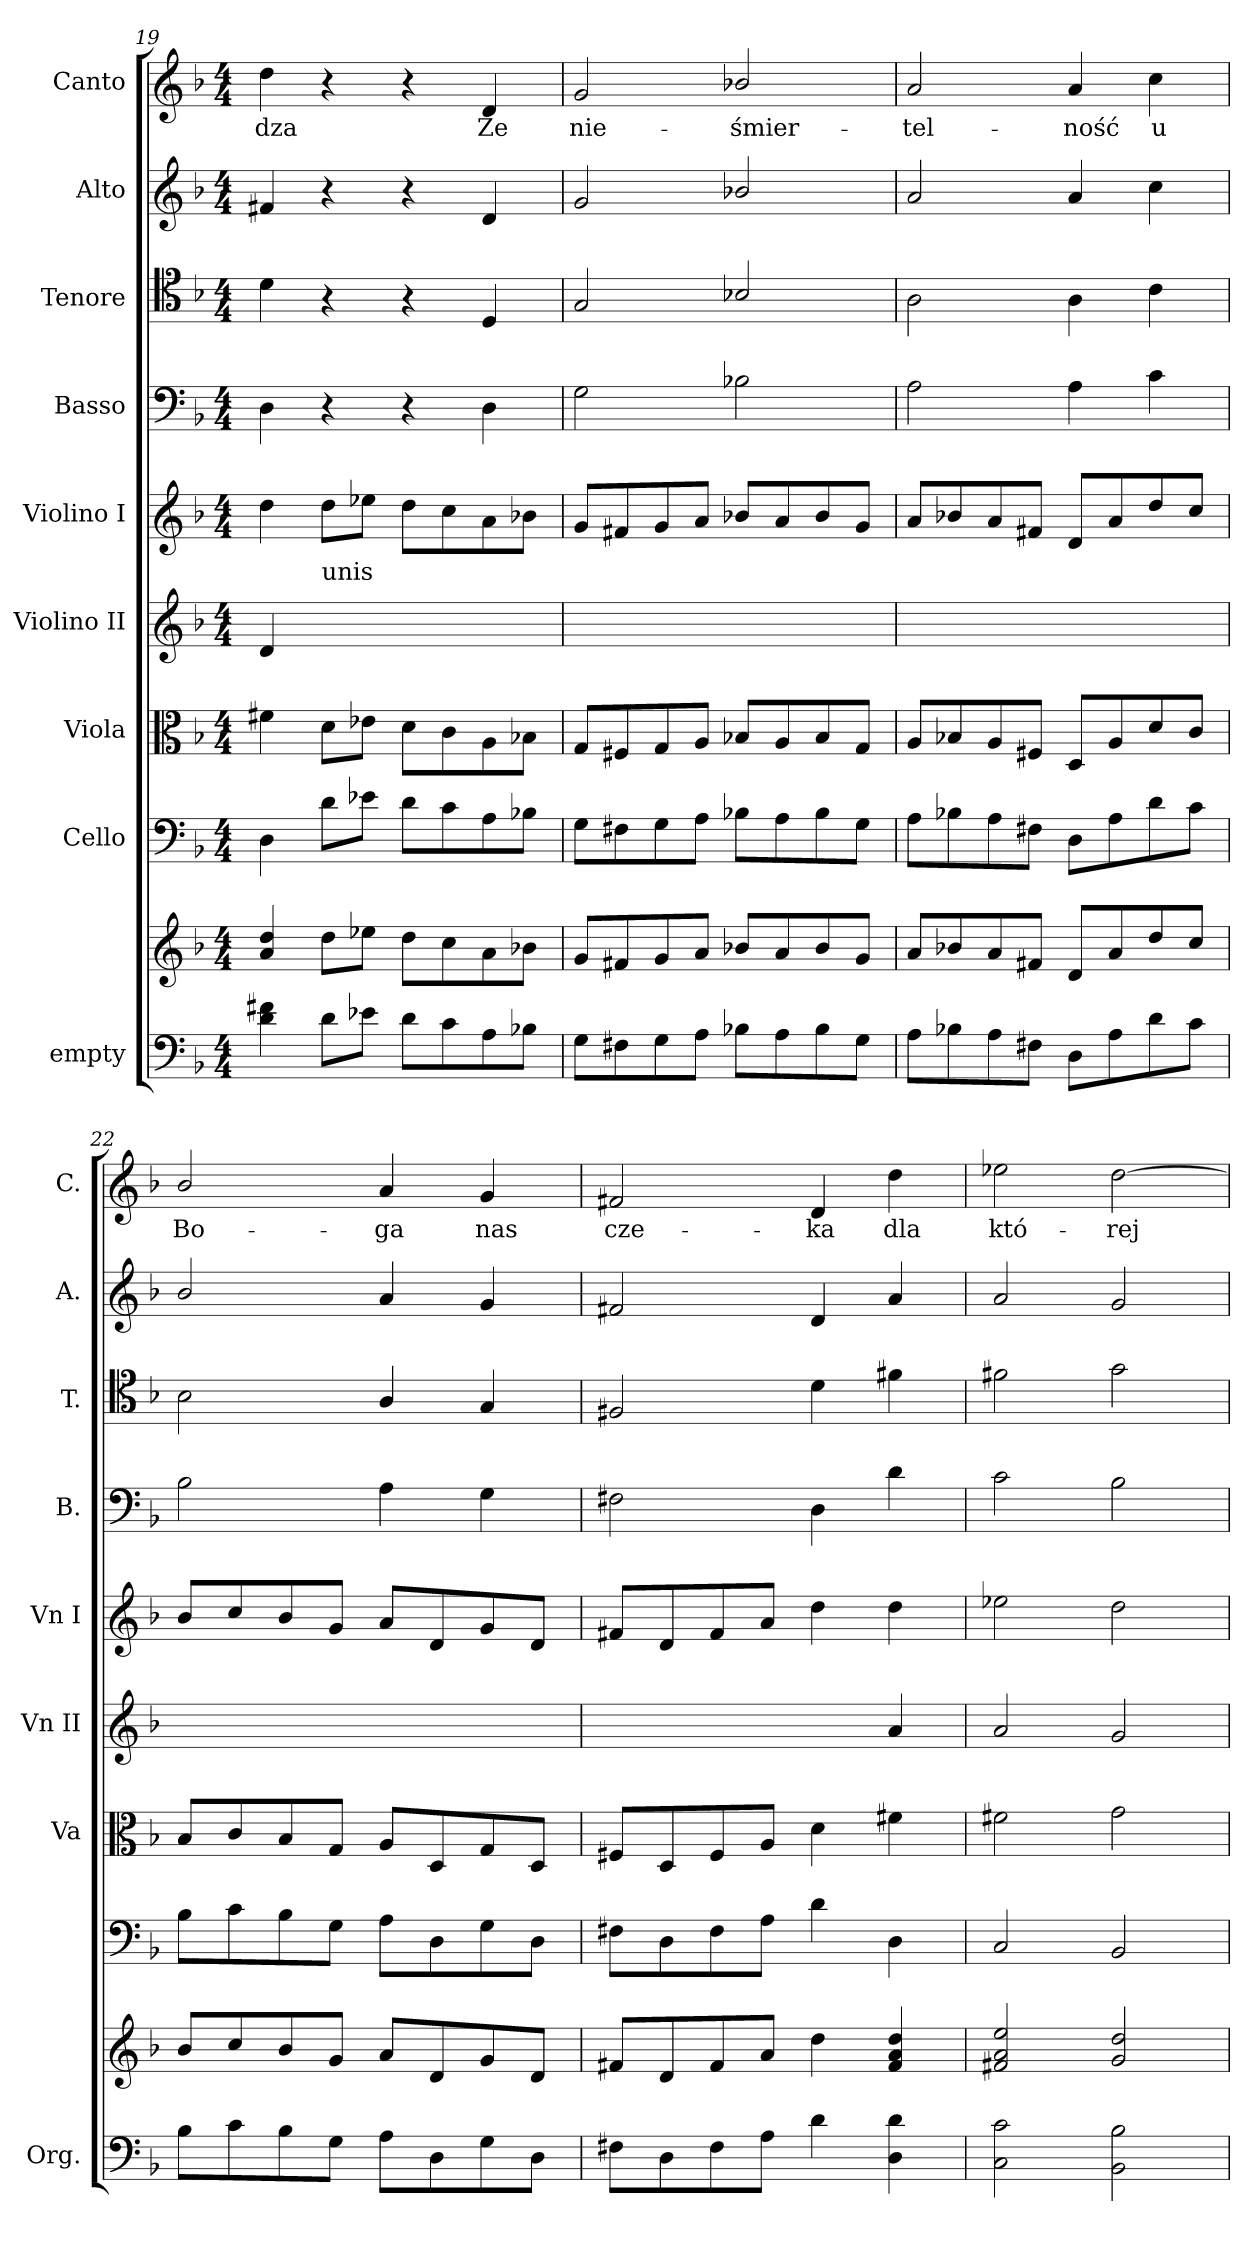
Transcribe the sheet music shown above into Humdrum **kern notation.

**kern	**kern	**kern	**kern	**kern	**kern	**kern	**kern	**kern	**kern	**text
*part9	*part9	*part8	*part7	*part6	*part5	*part4	*part3	*part2	*part1	*part1
*staff10	*staff9	*staff8	*staff7	*staff6	*staff5	*staff4	*staff3	*staff2	*staff1	*staff1
*I"empty	*	*I"Cello	*I"Viola	*I"Violino II	*I"Violino I	*I"Basso	*I"Tenore	*I"Alto	*I"Canto	*
*I'Org.	*	*	*I'Va	*I'Vn II	*I'Vn I	*I'B.	*I'T.	*I'A.	*I'C.	*
*clefF4	*clefG2	*clefF4	*clefC3	*clefG2	*clefG2	*clefF4	*clefC4	*clefG2	*clefG2	*
*k[b-]	*k[b-]	*k[b-]	*k[b-]	*k[b-]	*k[b-]	*k[b-]	*k[b-]	*k[b-]	*k[b-]	*
*d:	*d:	*d:	*d:	*d:	*d:	*d:	*d:	*d:	*d:	*
*M4/4	*M4/4	*M4/4	*M4/4	*M4/4	*M4/4	*M4/4	*M4/4	*M4/4	*M4/4	*
=19	=19	=19	=19	=19	=19	=19	=19	=19	=19	=19
4d\ 4f#X\	4a/ 4dd/	4D\	4f#X\	4d/	4dd\	4D\	4d\	4f#X/	4dd\	-dza
!	!	!	!	!LO:TX:a:t=unis	!	!	!	!	!	!
8d\L	8dd\L	8d\L	8d\L	8dd\Lyy	8dd\L	4r	4r	4r	4r	.
8e-X\J	8ee-X\J	8e-X\J	8e-X\J	8ee-X\Jyy	8ee-X\J	.	.	.	.	.
8d\L	8dd\L	8d\L	8d\L	8dd\Lyy	8dd\L	4r	4r	4r	4r	.
8c\	8cc\	8c\	8c\	8cc\yy	8cc\	.	.	.	.	.
8A\	8a\	8A\	8A\	8a\yy	8a\	4D\	4D/	4d/	4d/	Że
8B-X\J	8b-X\J	8B-X\J	8B-X\J	8b-\Jyy	8b-X\J	.	.	.	.	.
=20	=20	=20	=20	=20	=20	=20	=20	=20	=20	=20
8G\L	8g/L	8G\L	8G/L	8g/Lyy	8g/L	2G\	2G/	2g/	2g/	nie-
8F#X\	8f#X/	8F#X\	8F#X/	8f#X/yy	8f#X/	.	.	.	.	.
8G\	8g/	8G\	8G/	8g/yy	8g/	.	.	.	.	.
8A\J	8a/J	8A\J	8A/J	8a/Jyy	8a/J	.	.	.	.	.
8B-X\L	8b-X/L	8B-X\L	8B-X/L	8b-X/Lyy	8b-X/L	2B-X\	2B-X/	2b-X/	2b-X/	-śmier-
8A\	8a/	8A\	8A/	8a/yy	8a/	.	.	.	.	.
8B-\	8b-/	8B-\	8B-/	8b-/yy	8b-/	.	.	.	.	.
8G\J	8g/J	8G\J	8G/J	8g/Jyy	8g/J	.	.	.	.	.
=21	=21	=21	=21	=21	=21	=21	=21	=21	=21	=21
8A\L	8a/L	8A\L	8A/L	8a/Lyy	8a/L	2A\	2A\	2a/	2a/	-tel-
8B-X\	8b-X/	8B-X\	8B-X/	8b-/yy	8b-X/	.	.	.	.	.
8A\	8a/	8A\	8A/	8a/yy	8a/	.	.	.	.	.
8F#X\J	8f#X/J	8F#X\J	8F#X/J	8f#X/Jyy	8f#X/J	.	.	.	.	.
8D\L	8d/L	8D\L	8D/L	8d/Lyy	8d/L	4A\	4A\	4a/	4a/	-ność
8A\	8a/	8A\	8A/	8a/yy	8a/	.	.	.	.	.
8d\	8dd/	8d\	8d/	8dd/yy	8dd/	4c\	4c\	4cc\	4cc\	u
8c\J	8cc/J	8c\J	8c/J	8cc/Jyy	8cc/J	.	.	.	.	.
=22	=22	=22	=22	=22	=22	=22	=22	=22	=22	=22
8B-\L	8b-/L	8B-\L	8B-/L	8b-/Lyy	8b-/L	2B-\	2B-\	2b-/	2b-/	Bo-
8c\	8cc/	8c\	8c/	8cc/yy	8cc/	.	.	.	.	.
8B-\	8b-/	8B-\	8B-/	8b-/yy	8b-/	.	.	.	.	.
8G\J	8g/J	8G\J	8G/J	8g/Jyy	8g/J	.	.	.	.	.
8A\L	8a/L	8A\L	8A/L	8a/Lyy	8a/L	4A\	4A/	4a/	4a/	-ga
8D\	8d/	8D\	8D/	8d/yy	8d/	.	.	.	.	.
8G\	8g/	8G\	8G/	8g/yy	8g/	4G\	4G/	4g/	4g/	nas
8D\J	8d/J	8D\J	8D/J	8d/Jyy	8d/J	.	.	.	.	.
=23	=23	=23	=23	=23	=23	=23	=23	=23	=23	=23
8F#X\L	8f#X/L	8F#X\L	8F#X/L	8f#X/Lyy	8f#X/L	2F#X\	2F#X/	2f#X/	2f#X/	cze-
8D\	8d/	8D\	8D/	8d/yy	8d/	.	.	.	.	.
8F#\	8f#/	8F#\	8F#/	8f#/yy	8f#/	.	.	.	.	.
8A\J	8a/J	8A\J	8A/J	8a/Jyy	8a/J	.	.	.	.	.
4d\	4dd\	4d\	4d\	4dd\yy	4dd\	4D\	4d\	4d/	4d/	-ka
4D\ 4d\	4f#/ 4a/ 4dd/	4D\	4f#X\	4a/	4dd\	4d\	4f#X\	4a/	4dd\	dla
=24	=24	=24	=24	=24	=24	=24	=24	=24	=24	=24
2C\ 2c\	2f#X/ 2a/ 2ee/	2C/	2f#X\	2a/	2ee-X\	2c\	2f#X\	2a/	2ee-X\	któ-
2BB-\ 2B-\	2g/ 2dd/	2BB-/	2g\	2g/	2dd\	2B-\	2g\	2g/	[2dd\	-rej
=	=	=	=	=	=	=	=	=	=	=
*-	*-	*-	*-	*-	*-	*-	*-	*-	*-	*-
